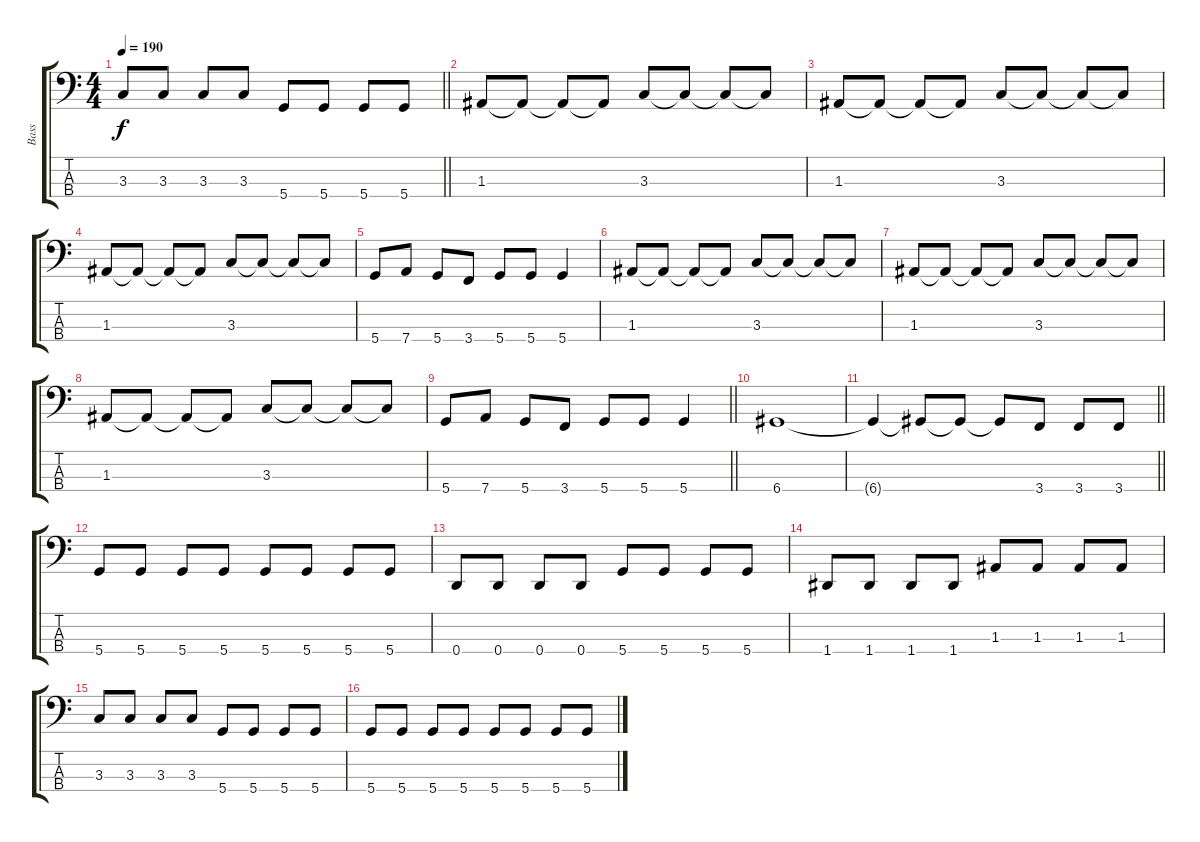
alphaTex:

\track ("Bass" "Bass") {instrument electricbassfinger}
\staff {score tabs}
\tuning (G2 D2 A1 D1) {hide}
\ts (4 4)
\tempo 190
\clef f4
\barLineRight lightlight
\ks c
3.3.8{dy f} 3.3.8 3.3.8 3.3.8 5.4.8 5.4.8 5.4.8 5.4.8 |
\section ("" "")
1.3.8 1.3{t}.8 1.3{t}.8 1.3{t}.8 3.3.8 3.3{t}.8 3.3{t}.8 3.3{t}.8 |
1.3.8 1.3{t}.8 1.3{t}.8 1.3{t}.8 3.3.8 3.3{t}.8 3.3{t}.8 3.3{t}.8 |
1.3.8 1.3{t}.8 1.3{t}.8 1.3{t}.8 3.3.8 3.3{t}.8 3.3{t}.8 3.3{t}.8 |
5.4.8 7.4.8 5.4.8 3.4.8 5.4.8 5.4.8 5.4.4 |
1.3.8 1.3{t}.8 1.3{t}.8 1.3{t}.8 3.3.8 3.3{t}.8 3.3{t}.8 3.3{t}.8 |
1.3.8 1.3{t}.8 1.3{t}.8 1.3{t}.8 3.3.8 3.3{t}.8 3.3{t}.8 3.3{t}.8 |
1.3.8 1.3{t}.8 1.3{t}.8 1.3{t}.8 3.3.8 3.3{t}.8 3.3{t}.8 3.3{t}.8 |
\barLineRight lightlight
5.4.8 7.4.8 5.4.8 3.4.8 5.4.8 5.4.8 5.4.4 |
\section ("" "")
6.4.1 |
\barLineRight lightlight
6.4{t}.4 6.4{t}.8 6.4{t}.8 6.4{t}.8 3.4.8 3.4.8 3.4.8 |
\section ("" "")
5.4.8 5.4.8 5.4.8 5.4.8 5.4.8 5.4.8 5.4.8 5.4.8 |
0.4.8 0.4.8 0.4.8 0.4.8 5.4.8 5.4.8 5.4.8 5.4.8 |
1.4.8 1.4.8 1.4.8 1.4.8 1.3.8 1.3.8 1.3.8 1.3.8 |
3.3.8 3.3.8 3.3.8 3.3.8 5.4.8 5.4.8 5.4.8 5.4.8 |
5.4.8 5.4.8 5.4.8 5.4.8 5.4.8 5.4.8 5.4.8 5.4.8
